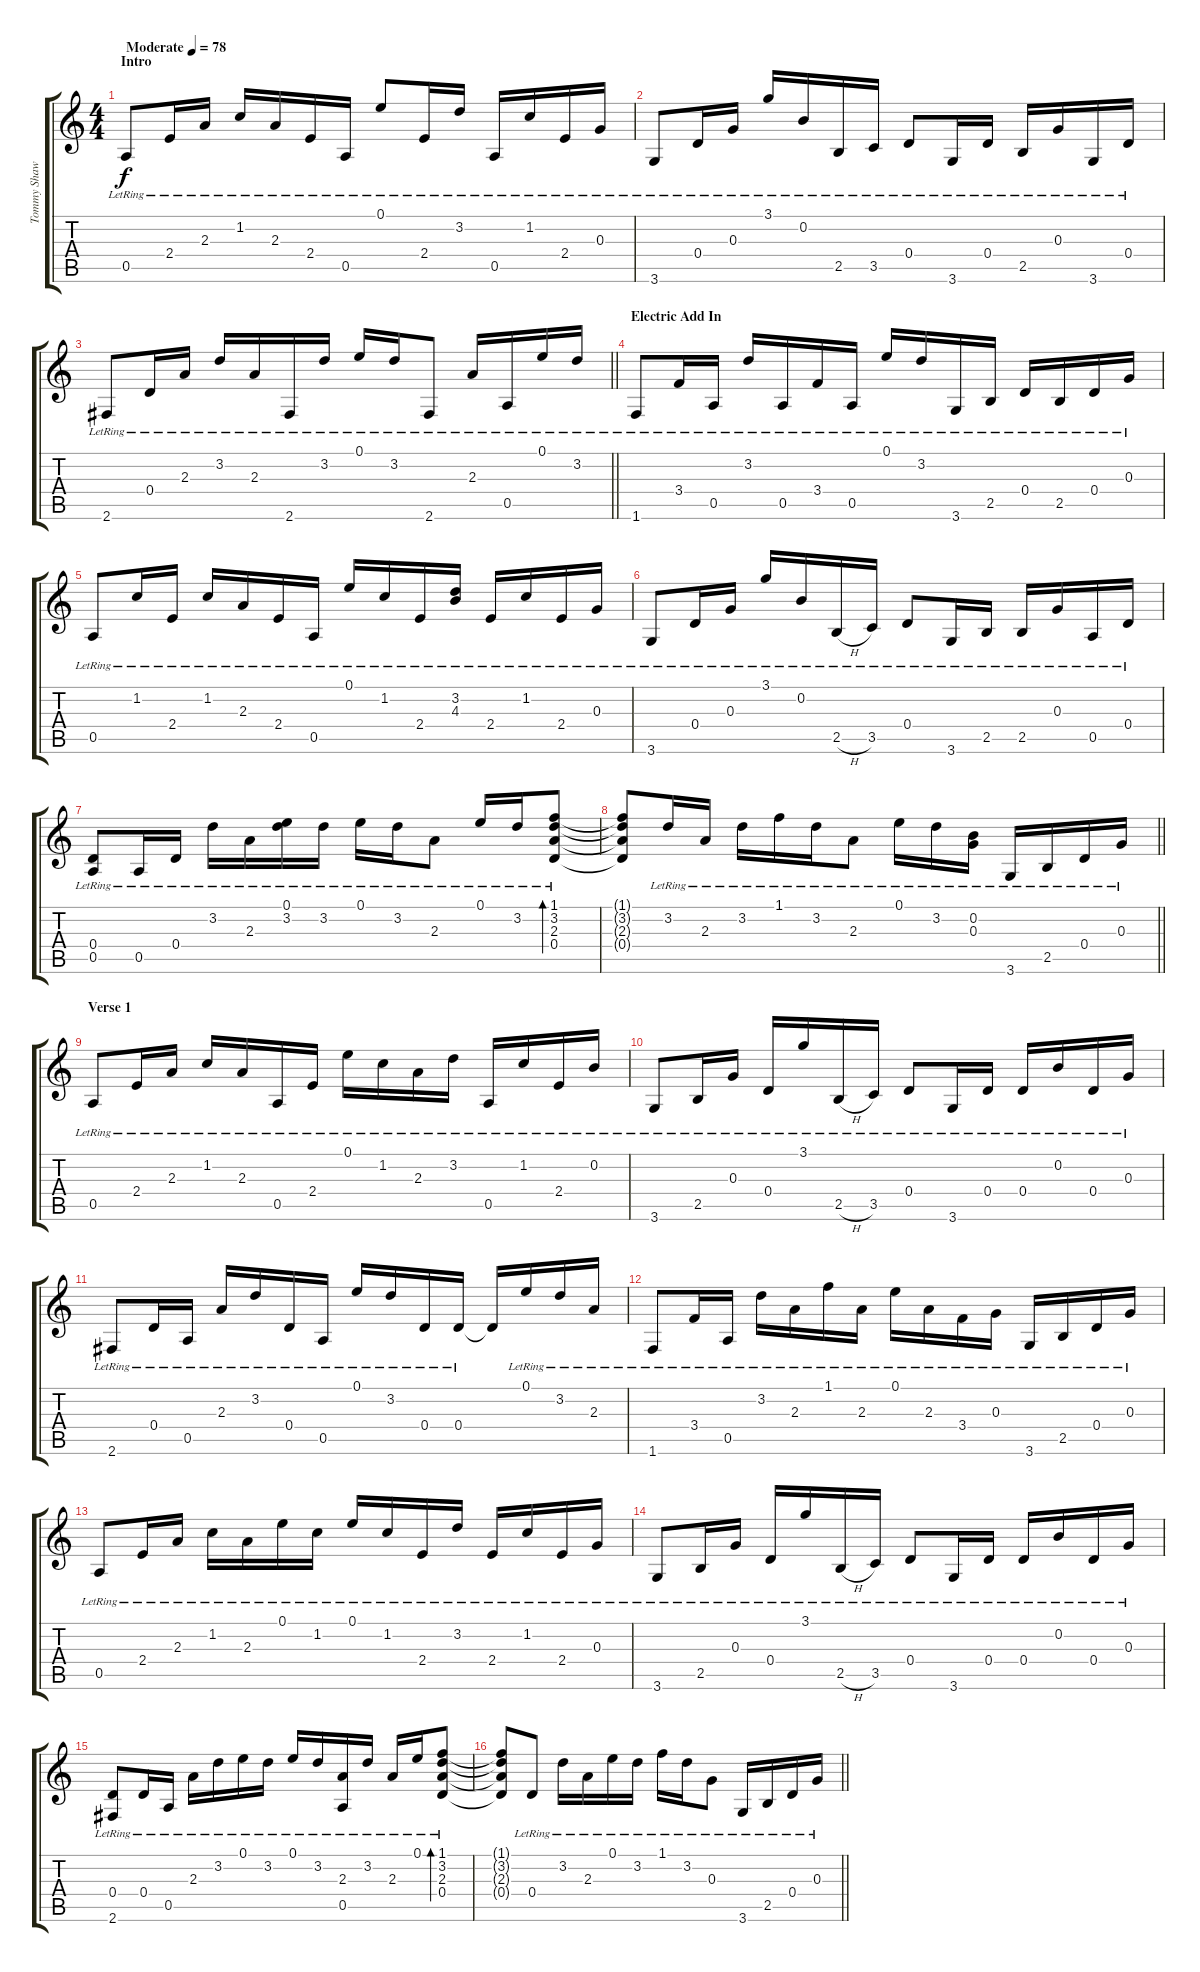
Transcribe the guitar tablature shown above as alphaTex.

\track ("Tommy Shaw" "Tommy Shaw") {instrument acousticguitarnylon}
\staff {score tabs}
\tuning (E4 B3 G3 D3 A2 E2) {hide}
\ts (4 4)
\section ("" "Intro")
\tempo (78 "Moderate")
\clef g2
\ks c
0.5{lr}.8{dy f instrument acousticguitarnylon} 2.4{lr}.16 2.3{lr}.16 1.2{lr}.16 2.3{lr}.16 2.4{lr}.16 0.5{lr}.16 0.1{lr}.8 2.4{lr}.16 3.2{lr}.16 0.5{lr}.16 1.2{lr}.16 2.4{lr}.16 0.3{lr}.16 |
3.6{lr}.8 0.4{lr}.16 0.3{lr}.16 3.1{lr}.16 0.2{lr}.16 2.5{lr}.16 3.5{lr}.16 0.4{lr}.8 3.6{lr}.16 0.4{lr}.16 2.5{lr}.16 0.3{lr}.16 3.6{lr}.16 0.4{lr}.16 |
\barLineRight lightlight
2.6{lr}.8 0.4{lr}.16 2.3{lr}.16 3.2{lr}.16 2.3{lr}.16 2.6{lr}.16 3.2{lr}.16 0.1{lr}.16 3.2{lr}.16 2.6{lr}.8 2.3{lr}.16 0.5{lr}.16 0.1{lr}.16 3.2{lr}.16 |
\section ("" "Electric Add In")
1.6{lr}.8 3.4{lr}.16 0.5{lr}.16 3.2{lr}.16 0.5{lr}.16 3.4{lr}.16 0.5{lr}.16 0.1{lr}.16 3.2{lr}.16 3.6{lr}.16 2.5{lr}.16 0.4{lr}.16 2.5{lr}.16 0.4{lr}.16 0.3{lr}.16 |
0.5{lr}.8 1.2{lr}.16 2.4{lr}.16 1.2{lr}.16 2.3{lr}.16 2.4{lr}.16 0.5{lr}.16 0.1{lr}.16 1.2{lr}.16 2.4{lr}.16 (3.2{lr} 4.3{lr}).16 2.4{lr}.16 1.2{lr}.16 2.4{lr}.16 0.3{lr}.16 |
3.6{lr}.8 0.4{lr}.16 0.3{lr}.16 3.1{lr}.16 0.2{lr}.16 2.5{h lr}.16 3.5{lr}.16 0.4{lr}.8 3.6{lr}.16 2.5{lr}.16 2.5{lr}.16 0.3{lr}.16 0.5{lr}.16 0.4{lr}.16 |
(0.4{lr} 0.5{lr}).8 0.5{lr}.16 0.4{lr}.16 3.2{lr}.16 2.3{lr}.16 (0.1{lr} 3.2{lr}).16 3.2{lr}.16 0.1{lr}.16 3.2{lr}.16 2.3{lr}.8 0.1{lr}.16 3.2{lr}.16 (1.1{lr} 3.2{lr} 2.3{lr} 0.4{lr}).8{bd 240} |
\barLineRight lightlight
(1.1{t} 3.2{t} 2.3{t} 0.4{t}).8 3.2{lr}.16 2.3{lr}.16 3.2{lr}.16 1.1{lr}.16 3.2{lr}.16 2.3{lr}.8 0.1{lr}.16 3.2{lr}.16 (0.2{lr} 0.3{lr}).16 3.6{lr}.16 2.5{lr}.16 0.4{lr}.16 0.3{lr}.16 |
\section ("" "Verse 1")
0.5{lr}.8 2.4{lr}.16 2.3{lr}.16 1.2{lr}.16 2.3{lr}.16 0.5{lr}.16 2.4{lr}.16 0.1{lr}.16 1.2{lr}.16 2.3{lr}.16 3.2{lr}.16 0.5{lr}.16 1.2{lr}.16 2.4{lr}.16 0.2{lr}.16 |
3.6{lr}.8 2.5{lr}.16 0.3{lr}.16 0.4{lr}.16 3.1{lr}.16 2.5{h lr}.16 3.5{lr}.16 0.4{lr}.8 3.6{lr}.16 0.4{lr}.16 0.4{lr}.16 0.2{lr}.16 0.4{lr}.16 0.3{lr}.16 |
2.6{lr}.8 0.4{lr}.16 0.5{lr}.16 2.3{lr}.16 3.2{lr}.16 0.4{lr}.16 0.5{lr}.16 0.1{lr}.16 3.2{lr}.16 0.4{lr}.16 0.4{lr}.16 0.4{t}.16 0.1{lr}.16 3.2{lr}.16 2.3{lr}.16 |
1.6{lr}.8 3.4{lr}.16 0.5{lr}.16 3.2{lr}.16 2.3{lr}.16 1.1{lr}.16 2.3{lr}.16 0.1{lr}.16 2.3{lr}.16 3.4{lr}.16 0.3{lr}.16 3.6{lr}.16 2.5{lr}.16 0.4{lr}.16 0.3{lr}.16 |
0.5{lr}.8 2.4{lr}.16 2.3{lr}.16 1.2{lr}.16 2.3{lr}.16 0.1{lr}.16 1.2{lr}.16 0.1{lr}.16 1.2{lr}.16 2.4{lr}.16 3.2{lr}.16 2.4{lr}.16 1.2{lr}.16 2.4{lr}.16 0.3{lr}.16 |
3.6{lr}.8 2.5{lr}.16 0.3{lr}.16 0.4{lr}.16 3.1{lr}.16 2.5{h lr}.16 3.5{lr}.16 0.4{lr}.8 3.6{lr}.16 0.4{lr}.16 0.4{lr}.16 0.2{lr}.16 0.4{lr}.16 0.3{lr}.16 |
(0.4{lr} 2.6{lr}).8 0.4{lr}.16 0.5{lr}.16 2.3{lr}.16 3.2{lr}.16 0.1{lr}.16 3.2{lr}.16 0.1{lr}.16 3.2{lr}.16 (2.3{lr} 0.5{lr}).16 3.2{lr}.16 2.3{lr}.16 0.1{lr}.16 (1.1{lr} 3.2{lr} 2.3{lr} 0.4{lr}).8{bd 240} |
\barLineRight lightlight
(1.1{t} 3.2{t} 2.3{t} 0.4{t}).8 0.4{lr}.8 3.2{lr}.16 2.3{lr}.16 0.1{lr}.16 3.2{lr}.16 1.1{lr}.16 3.2{lr}.16 0.3{lr}.8 3.6{lr}.16 2.5{lr}.16 0.4{lr}.16 0.3{lr}.16
